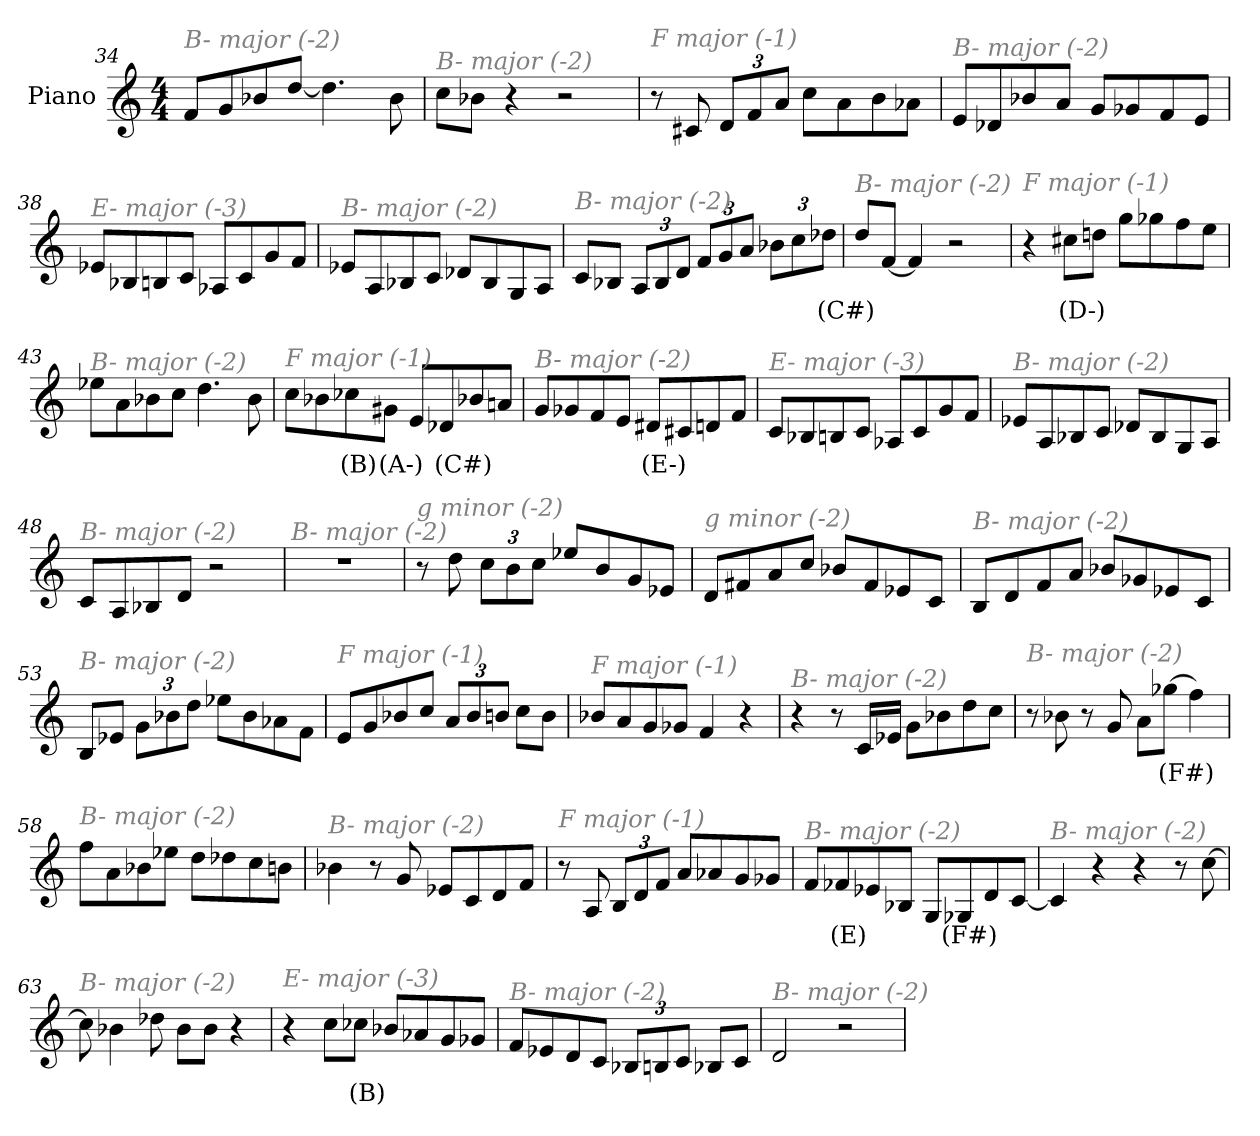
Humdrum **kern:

**kern	**text
*part1	*part1
*staff1	*staff1
*I"Piano	*
*I'Pno	*
!!LO:LB:g=z
*clefG2	*
*k[]	*
*M4/4	*
=34	=34
!LO:TX:i:color=#808080:t=B- major (-2)	!
8f/L	.
8g/	.
8b-X/	.
[8dd/J	.
4.dd\]	.
8b-\	.
=35	=35
!LO:TX:i:color=#808080:t=B- major (-2)	!
8cc\L	.
8b-X\J	.
4r	.
2r	.
=36	=36
!LO:TX:i:color=#808080:t=F major (-1)	!
8r	.
8c#X/	.
*Xbrackettup	*
12d/L	.
12f/	.
12a/J	.
8cc\L	.
8a\	.
8b\	.
8a-X\J	.
=37	=37
!LO:TX:i:color=#808080:t=B- major (-2)	!
8e/L	.
8d-X/	.
8b-X/	.
8a/J	.
8g/L	.
8g-X/	.
8f/	.
8e/J	.
!!LO:LB:g=z
=38	=38
!LO:TX:i:color=#808080:t=E- major (-3)	!
8e-X/L	.
8B-X/	.
8Bn/	.
8c/J	.
8A-X/L	.
8c/	.
8g/	.
8f/J	.
=39	=39
!LO:TX:i:color=#808080:t=B- major (-2)	!
8e-X/L	.
8A/	.
8B-X/	.
8c/J	.
8d-X/L	.
8B-/	.
8G/	.
8A/J	.
=40	=40
!LO:TX:i:color=#808080:t=B- major (-2)	!
8c/L	.
8B-X/J	.
12A/L	.
12B-/	.
12d/J	.
12f/L	.
12g/	.
12a/J	.
12b-X\L	.
12cc\	.
12dd-Xi\J	(C#)
=41	=41
!LO:TX:i:color=#808080:t=B- major (-2)	!
8dd/L	.
[8f/J	.
4f/]	.
2r	.
!!LO:PB:g=z
=42	=42
!LO:TX:i:color=#808080:t=F major (-1)	!
4r	.
8cc#Xi\L	(D-)
8ddn\J	.
8gg\L	.
8gg-X\	.
8ff\	.
8ee\J	.
=43	=43
!LO:TX:i:color=#808080:t=B- major (-2)	!
8ee-X\L	.
8a\	.
8b-X\	.
8cc\J	.
4.dd\	.
8b-\	.
=44	=44
!LO:TX:i:color=#808080:t=F major (-1)	!
8cc\L	.
8b-X\	.
8cc-Xi\	(B)
8g#Xi\J	(A-)
8e/L	.
8d-Xi/	(C#)
8b-X/	.
8an/J	.
=45	=45
!LO:TX:i:color=#808080:t=B- major (-2)	!
8g/L	.
8g-X/	.
8f/	.
8e/J	.
8d#Xj/L	(E-)
8c#X/	.
8d/	.
8f/J	.
!!LO:LB:g=z
=46	=46
!LO:TX:i:color=#808080:t=E- major (-3)	!
8c/L	.
8B-X/	.
8Bn/	.
8c/J	.
8A-X/L	.
8c/	.
8g/	.
8f/J	.
=47	=47
!LO:TX:i:color=#808080:t=B- major (-2)	!
8e-X/L	.
8A/	.
8B-X/	.
8c/J	.
8d-X/L	.
8B-/	.
8G/	.
8A/J	.
=48	=48
!LO:TX:i:color=#808080:t=B- major (-2)	!
8c/L	.
8A/	.
8B-X/	.
8d/J	.
2r	.
=49	=49
!LO:TX:i:color=#808080:t=B- major (-2)	!
1r	.
=50	=50
!LO:TX:i:color=#808080:t=g minor (-2)	!
8r	.
8dd\	.
12cc\L	.
12b\	.
12cc\J	.
8ee-X/L	.
8b/	.
8g/	.
8e-X/J	.
!!LO:LB:g=z
=51	=51
!LO:TX:i:color=#808080:t=g minor (-2)	!
8d/L	.
8f#X/	.
8a/	.
8cc/J	.
8b-X/L	.
8f#/	.
8e-X/	.
8c/J	.
=52	=52
!LO:TX:i:color=#808080:t=B- major (-2)	!
8B/L	.
8d/	.
8f/	.
8a/J	.
8b-X/L	.
8g-X/	.
8e-X/	.
8c/J	.
=53	=53
!LO:TX:i:color=#808080:t=B- major (-2)	!
8B/L	.
8e-X/J	.
12g\L	.
12b-X\	.
12dd\J	.
8ee-X\L	.
8b-\	.
8a-X\	.
8f\J	.
=54	=54
!LO:TX:i:color=#808080:t=F major (-1)	!
8e/L	.
8g/	.
8b-X/	.
8cc/J	.
12a/L	.
12b-/	.
12bn/J	.
8cc\L	.
8b\J	.
!!LO:LB:g=z
=55	=55
!LO:TX:i:color=#808080:t=F major (-1)	!
8b-X/L	.
8a/	.
8g/	.
8g-X/J	.
4f/	.
4r	.
=56	=56
!LO:TX:i:color=#808080:t=B- major (-2)	!
4r	.
8r	.
16c/LL	.
16e-X/JJ	.
8g\L	.
8b-X\	.
8dd\	.
8cc\J	.
=57	=57
!LO:TX:i:color=#808080:t=B- major (-2)	!
8r	.
8b-X\	.
8r	.
8g/	.
8a\L	.
[8gg-Xi\J	(F#)
4ff#\]	.
=58	=58
!LO:TX:i:color=#808080:t=B- major (-2)	!
8ff\L	.
8a\	.
8b-X\	.
8ee-X\J	.
8dd\L	.
8dd-X\	.
8cc\	.
8bn\J	.
!!LO:LB:g=z
=59	=59
!LO:TX:i:color=#808080:t=B- major (-2)	!
4b-X\	.
8r	.
8g/	.
8e-X/L	.
8c/	.
8d/	.
8f/J	.
=60	=60
!LO:TX:i:color=#808080:t=F major (-1)	!
8r	.
8A/	.
12B/L	.
12d/	.
12f/J	.
8a/L	.
8a-X/	.
8g/	.
8g-X/J	.
=61	=61
!LO:TX:i:color=#808080:t=B- major (-2)	!
8f/L	.
8f-Xi/	(E)
8e-X/	.
8B-X/J	.
8G/L	.
8G-Xi/	(F#)
8d/	.
[8c/J	.
=62	=62
!LO:TX:i:color=#808080:t=B- major (-2)	!
4c/]	.
4r	.
4r	.
8r	.
[8cc\	.
!!LO:LB:g=z
=63	=63
!LO:TX:i:color=#808080:t=B- major (-2)	!
8cc\]	.
4b-X\	.
8dd-X\	.
8b-\L	.
8b-\J	.
4r	.
=64	=64
!LO:TX:i:color=#808080:t=E- major (-3)	!
4r	.
8cc\L	.
8cc-Xi\J	(B)
8b-X/L	.
8a-X/	.
8g/	.
8g-X/J	.
=65	=65
!LO:TX:i:color=#808080:t=B- major (-2)	!
8f/L	.
8e-X/	.
8d/	.
8c/J	.
12B-X/L	.
12Bn/	.
12c/J	.
8B-X/L	.
8c/J	.
=66	=66
!LO:TX:i:color=#808080:t=B- major (-2)	!
2d/	.
2r	.
=	=
*-	*-
